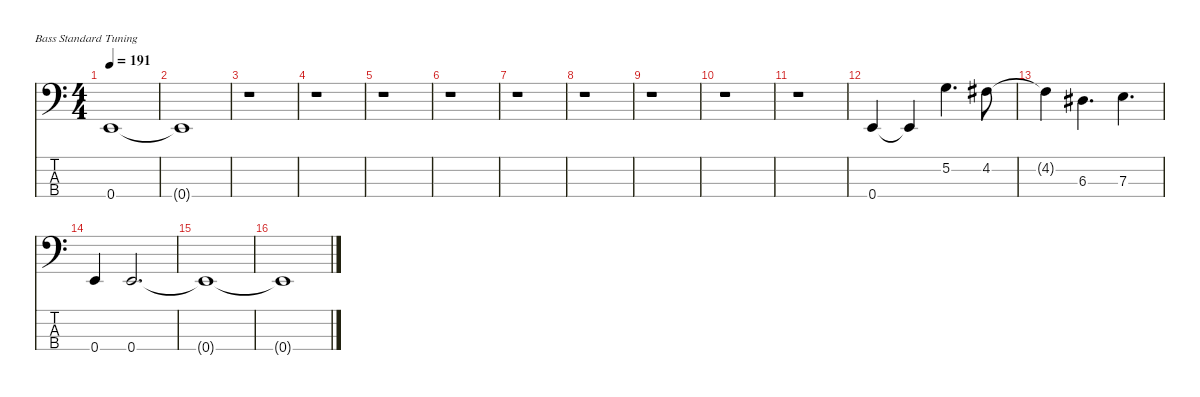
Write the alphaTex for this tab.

\defaultSystemsLayout 4
\hideDynamics
\bracketExtendMode nobrackets
\singleTrackTrackNamePolicy hidden
\multiTrackTrackNamePolicy hidden
\firstSystemTrackNameMode fullname
\firstSystemTrackNameOrientation horizontal
\otherSystemsTrackNameOrientation horizontal
\track ("Bass" "el.bs.") {instrument electricbassfinger}
\staff {score tabs}
\tuning (G2 D2 A1 E1)
\ts (4 4)
\tempo 191
\clef f4
\ks c
0.4{t}.1{dy f beam Up} |
0.4{t}.1{beam Up} |
r.1{beam Down} |
r.1{beam Down} |
r.1{beam Down} |
r.1{beam Down} |
r.1{beam Down} |
r.1{beam Down} |
r.1{beam Down} |
r.1{beam Down} |
r.1{beam Down} |
0.4.4{beam Up} 0.4{t}.4{beam Up} 5.2.4{d beam Down} 4.2{acc #}.8{beam Down} |
4.2{t acc #}.4{beam Down} 6.3{acc #}.4{d beam Down} 7.3.4{d beam Down} |
0.4.4{beam Up} 0.4.2{d beam Up} |
0.4{t}.1{beam Up} |
0.4{t}.1{beam Up}
